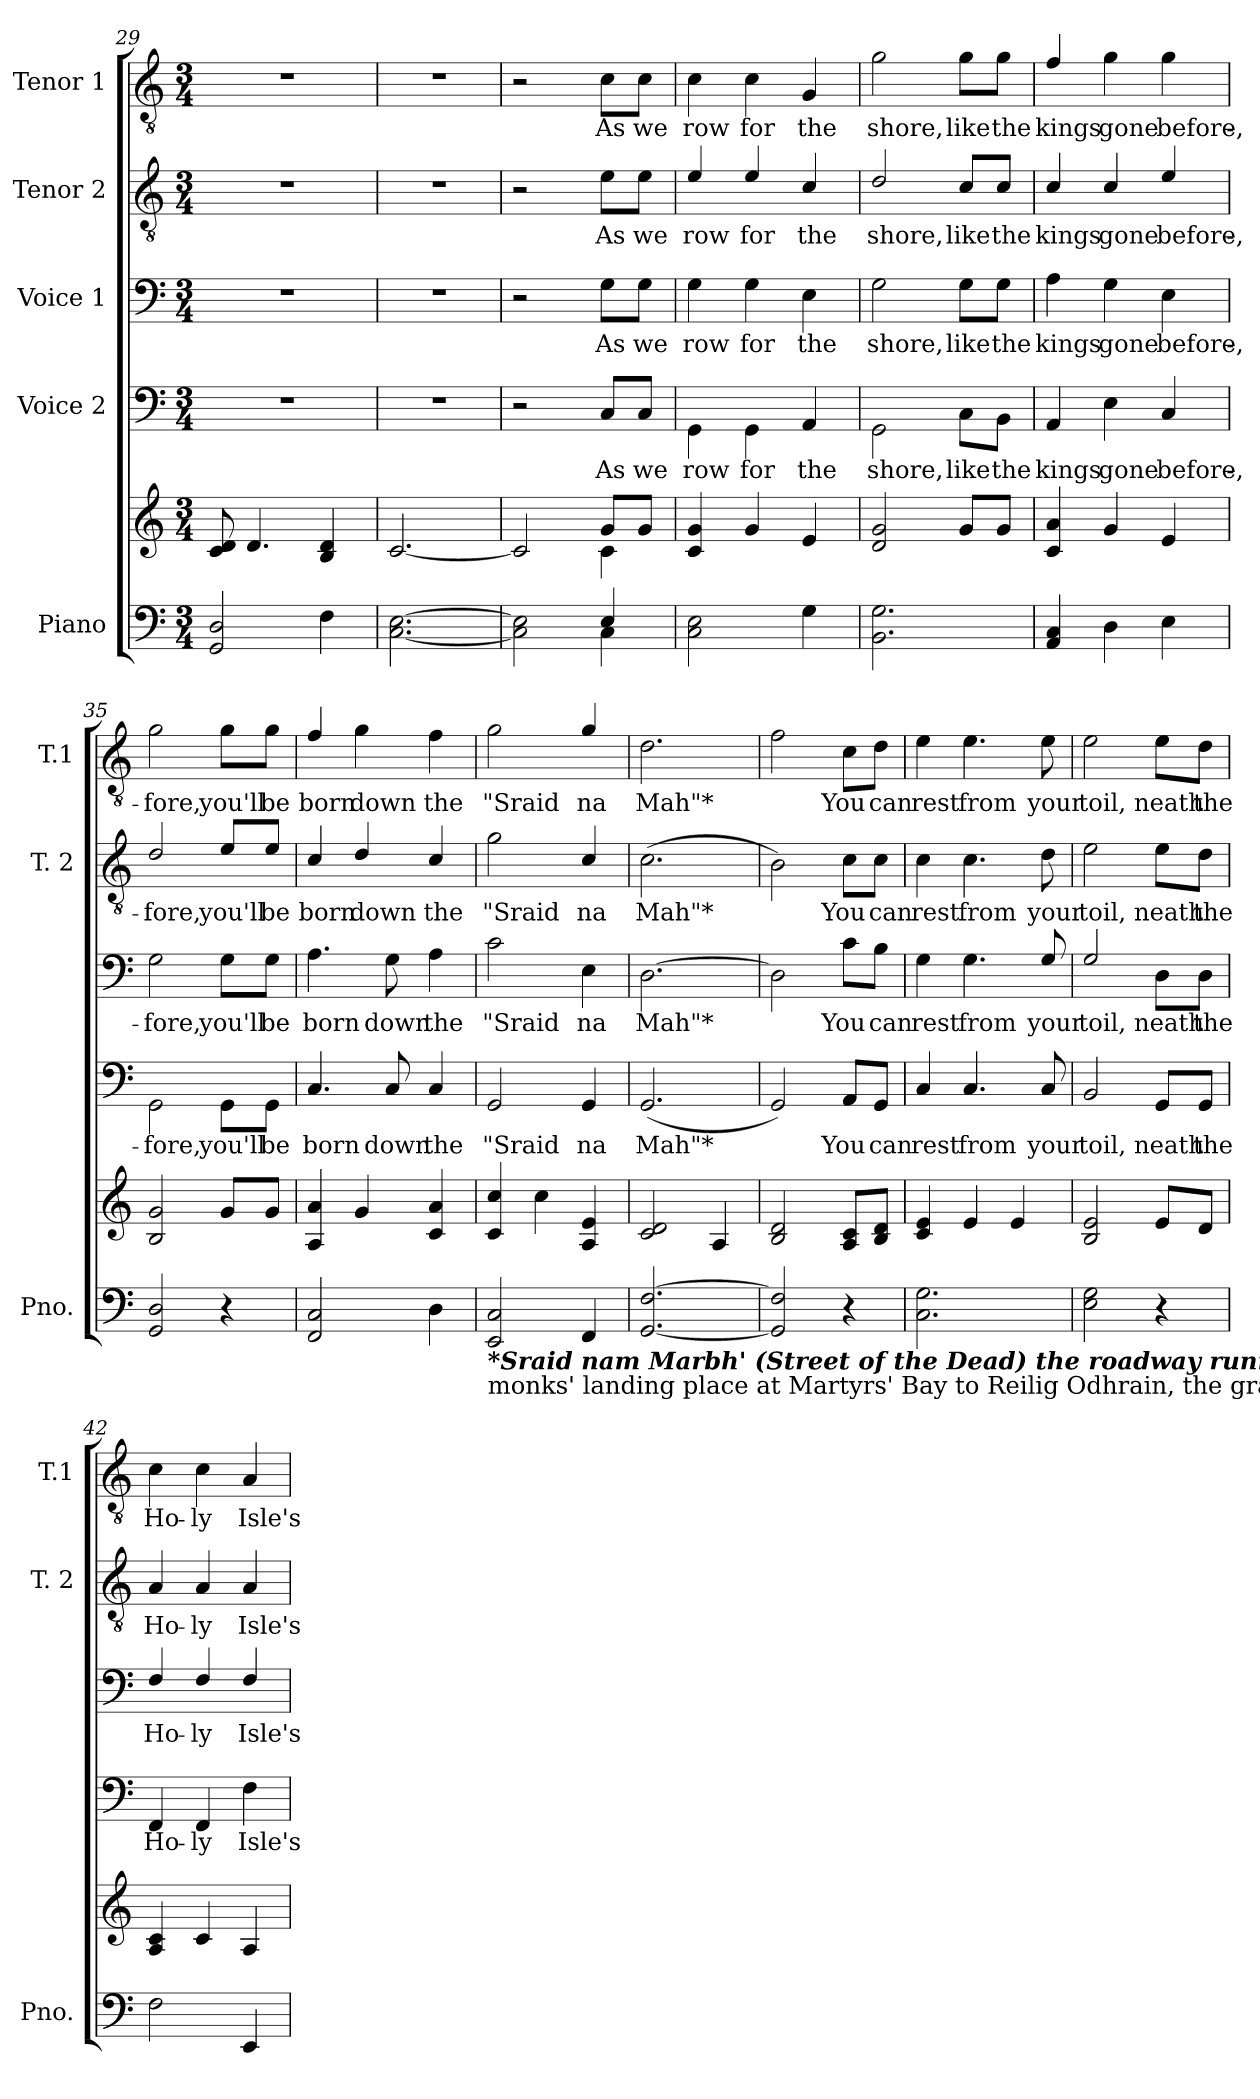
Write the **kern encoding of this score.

**kern	**kern	**kern	**text	**kern	**text	**kern	**text	**kern	**text
*part5	*part5	*part4	*part4	*part3	*part3	*part2	*part2	*part1	*part1
*staff6	*staff5	*staff4	*staff4	*staff3	*staff3	*staff2	*staff2	*staff1	*staff1
*I"Piano	*	*I"Voice 2	*	*I"Voice 1	*	*I"Tenor 2	*	*I"Tenor 1	*
*I'Pno.	*	*	*	*	*	*I'T. 2	*	*I'T.1	*
*clefF4	*clefG2	*clefF4	*	*clefF4	*	*clefGv2	*	*clefGv2	*
*k[]	*k[]	*k[]	*	*k[]	*	*k[]	*	*k[]	*
*M3/4	*M3/4	*M3/4	*	*M3/4	*	*M3/4	*	*M3/4	*
=29	=29	=29	=29	=29	=29	=29	=29	=29	=29
2GG/ 2D/	8c/ 8d/	2.r	.	2.r	.	2.r	.	2.r	.
.	4.d/	.	.	.	.	.	.	.	.
4F\	4B/ 4d/	.	.	.	.	.	.	.	.
=30	=30	=30	=30	=30	=30	=30	=30	=30	=30
[2.C\ [2.E\	[2.c/	2.r	.	2.r	.	2.r	.	2.r	.
=31	=31	=31	=31	=31	=31	=31	=31	=31	=31
*^	*^	*	*	*	*	*	*	*	*
2C\] 2E\]	2ryy	2c/]	2ryy	2r	.	2r	.	2r	.	2r	.
!	!	!	!	!	!LO:LY:b	!	!LO:LY:b	!	!LO:LY:b	!	!LO:LY:b
4E/	4C\	8g/L	4c\	8C/L	As	8G\L	As	8e\L	As	8c\L	As
!	!	!	!	!	!LO:LY:b	!	!LO:LY:b	!	!LO:LY:b	!	!LO:LY:b
.	.	8g/J	.	8C/J	we	8G\J	we	8e\J	we	8c\J	we
*v	*v	*	*	*	*	*	*	*	*	*	*
*	*v	*v	*	*	*	*	*	*	*	*
=32	=32	=32	=32	=32	=32	=32	=32	=32	=32
!	!	!	!LO:LY:b	!	!LO:LY:b	!	!LO:LY:b	!	!LO:LY:b
2C\ 2E\	4c/ 4g/	4GG\	row	4G\	row	4e/	row	4c\	row
!	!	!	!LO:LY:b	!	!LO:LY:b	!	!LO:LY:b	!	!LO:LY:b
.	4g/	4GG\	for	4G\	for	4e/	for	4c\	for
!	!	!	!LO:LY:b	!	!LO:LY:b	!	!LO:LY:b	!	!LO:LY:b
4G\	4e/	4AA/	the	4E\	the	4c/	the	4G/	the
!!LO:PB:g=z
=33	=33	=33	=33	=33	=33	=33	=33	=33	=33
!	!	!	!LO:LY:b	!	!LO:LY:b	!	!LO:LY:b	!	!LO:LY:b
2.BB\ 2.G\	2d/ 2g/	2GG\	shore,	2G\	shore,	2d/	shore,	2g\	shore,
!	!	!	!LO:LY:b	!	!LO:LY:b	!	!LO:LY:b	!	!LO:LY:b
.	8g/L	8C\L	like	8G\L	like	8c/L	like	8g\L	like
!	!	!	!LO:LY:b	!	!LO:LY:b	!	!LO:LY:b	!	!LO:LY:b
.	8g/J	8BB\J	the	8G\J	the	8c/J	the	8g\J	the
=34	=34	=34	=34	=34	=34	=34	=34	=34	=34
!	!	!	!LO:LY:b	!	!LO:LY:b	!	!LO:LY:b	!	!LO:LY:b
4AA/ 4C/	4c/ 4a/	4AA/	kings	4A\	kings	4c/	kings	4f/	kings
!	!	!	!LO:LY:b	!	!LO:LY:b	!	!LO:LY:b	!	!LO:LY:b
4D\	4g/	4E\	gone	4G\	gone	4c/	gone	4g\	gone
!	!	!	!LO:LY:b	!	!LO:LY:b	!	!LO:LY:b	!	!LO:LY:b
4E\	4e/	4C/	before,-	4E\	before,-	4e/	before,-	4g\	before,-
=35	=35	=35	=35	=35	=35	=35	=35	=35	=35
!	!	!	!LO:LY:b	!	!LO:LY:b	!	!LO:LY:b	!	!LO:LY:b
2GG/ 2D/	2B/ 2g/	2GG\	-fore,	2G\	-fore,	2d/	-fore,	2g\	-fore,
!	!	!	!LO:LY:b	!	!LO:LY:b	!	!LO:LY:b	!	!LO:LY:b
4r	8g/L	8GG\L	you'll	8G\L	you'll	8e/L	you'll	8g\L	you'll
!	!	!	!LO:LY:b	!	!LO:LY:b	!	!LO:LY:b	!	!LO:LY:b
.	8g/J	8GG\J	be	8G\J	be	8e/J	be	8g\J	be
=36	=36	=36	=36	=36	=36	=36	=36	=36	=36
!	!	!	!LO:LY:b	!	!LO:LY:b	!	!LO:LY:b	!	!LO:LY:b
2FF/ 2C/	4A/ 4a/	4.C/	born	4.A\	born	4c/	born	4f/	born
!	!	!	!	!	!	!	!LO:LY:b	!	!LO:LY:b
.	4g/	.	.	.	.	4d/	down	4g\	down
!	!	!	!LO:LY:b	!	!LO:LY:b	!	!	!	!
.	.	8C/	down	8G\	down	.	.	.	.
!	!	!	!LO:LY:b	!	!LO:LY:b	!	!LO:LY:b	!	!LO:LY:b
4D\	4c/ 4a/	4C/	the	4A\	the	4c/	the	4f\	the
=37	=37	=37	=37	=37	=37	=37	=37	=37	=37
!LO:TX:b:Bi:t=*Sraid nam Marbh' (Street of the Dead) the roadway running  from the	!	!	!	!	!	!	!	!	!
!LO:TX:b:t=monks' landing place at Martyrs' Bay to Reilig Odhrain, the graveyard.	!	!	!	!	!	!	!	!	!
!	!	!	!LO:LY:b	!	!LO:LY:b	!	!LO:LY:b	!	!LO:LY:b
2EE/ 2C/	4c/ 4cc/	2GG/	"Sraid	2c\	"Sraid	2g\	"Sraid	2g\	"Sraid
.	4cc\	.	.	.	.	.	.	.	.
!	!	!	!LO:LY:b	!	!LO:LY:b	!	!LO:LY:b	!	!LO:LY:b
4FF/	4A/ 4e/	4GG/	na	4E\	na	4c/	na	4g/	na
=38	=38	=38	=38	=38	=38	=38	=38	=38	=38
!	!	!	!LO:LY:b	!	!LO:LY:b	!	!LO:LY:b	!	!LO:LY:b
[2.GG/ [2.F/	2c/ 2d/	(2.GG/	Mah"*	[2.D\	Mah"*	(2.c\	Mah"*	2.d\	Mah"*
.	4A/	.	.	.	.	.	.	.	.
=39	=39	=39	=39	=39	=39	=39	=39	=39	=39
2GG/] 2F/]	2B/ 2d/	2GG/)	.	2D\]	.	2B\)	.	2f\	.
!	!	!	!LO:LY:b	!	!LO:LY:b	!	!LO:LY:b	!	!LO:LY:b
4r	8A/ 8c/L	8AA/L	You	8c\L	You	8c\L	You	8c\L	You
!	!	!	!LO:LY:b	!	!LO:LY:b	!	!LO:LY:b	!	!LO:LY:b
.	8B/ 8d/J	8GG/J	can	8B\J	can	8c\J	can	8d\J	can
!!LO:LB:g=z
=40	=40	=40	=40	=40	=40	=40	=40	=40	=40
!	!	!	!LO:LY:b	!	!LO:LY:b	!	!LO:LY:b	!	!LO:LY:b
2.C\ 2.G\	4c/ 4e/	4C/	rest	4G\	rest	4c\	rest	4e\	rest
!	!	!	!LO:LY:b	!	!LO:LY:b	!	!LO:LY:b	!	!LO:LY:b
.	4e/	4.C/	from	4.G\	from	4.c\	from	4.e\	from
.	4e/	.	.	.	.	.	.	.	.
!	!	!	!LO:LY:b	!	!LO:LY:b	!	!LO:LY:b	!	!LO:LY:b
.	.	8C/	your	8G/	your	8d\	your	8e\	your
=41	=41	=41	=41	=41	=41	=41	=41	=41	=41
!	!	!	!LO:LY:b	!	!LO:LY:b	!	!LO:LY:b	!	!LO:LY:b
2E\ 2G\	2B/ 2e/	2BB/	toil,	2G/	toil,	2e\	toil,	2e\	toil,
!	!	!	!LO:LY:b	!	!LO:LY:b	!	!LO:LY:b	!	!LO:LY:b
4r	8e/L	8GG/L	neath	8D\L	neath	8e\L	neath	8e\L	neath
!	!	!	!LO:LY:b	!	!LO:LY:b	!	!LO:LY:b	!	!LO:LY:b
.	8d/J	8GG/J	the	8D\J	the	8d\J	the	8d\J	the
=42	=42	=42	=42	=42	=42	=42	=42	=42	=42
!	!	!	!LO:LY:b	!	!LO:LY:b	!	!LO:LY:b	!	!LO:LY:b
2F\	4A/ 4c/	4FF/	Ho-	4F/	Ho-	4A/	Ho-	4c\	Ho-
!	!	!	!LO:LY:b	!	!LO:LY:b	!	!LO:LY:b	!	!LO:LY:b
.	4c/	4FF/	-ly	4F/	-ly	4A/	-ly	4c\	-ly
!	!	!	!LO:LY:b	!	!LO:LY:b	!	!LO:LY:b	!	!LO:LY:b
4EE/	4A/	4F\	Isle's	4F/	Isle's	4A/	Isle's	4A/	Isle's
=	=	=	=	=	=	=	=	=	=
*-	*-	*-	*-	*-	*-	*-	*-	*-	*-
